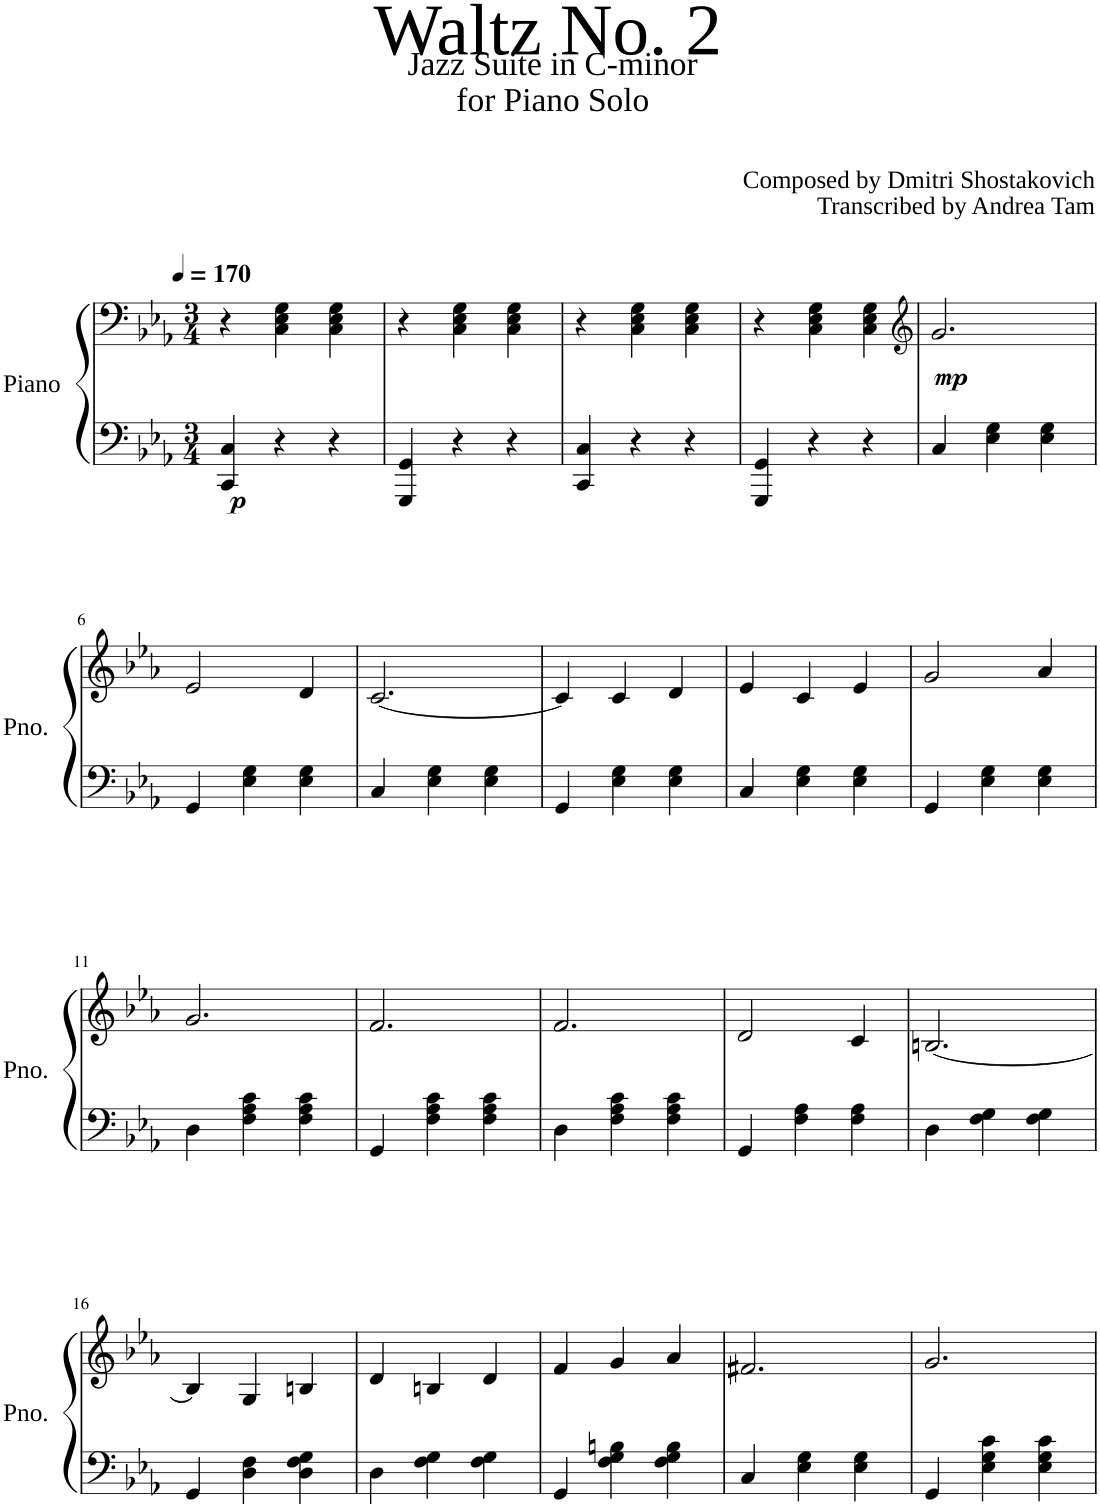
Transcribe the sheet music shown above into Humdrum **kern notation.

**kern	**kern	**dynam
*part1	*part1	*part1
*staff2	*staff1	*staff1/2
*I"Piano	*	*
*I'Pno.	*	*
*clefF4	*clefF4	*
*k[b-e-a-]	*k[b-e-a-]	*
*M3/4	*M3/4	*
*MM170	*MM170	*
=1	=1	=1
!	!	!LO:DY:b=2
4CC/ 4C/	4r	p
4r	4C\ 4E-\ 4G\	.
4r	4C\ 4E-\ 4G\	.
=2	=2	=2
4GGG/ 4GG/	4r	.
4r	4C\ 4E-\ 4G\	.
4r	4C\ 4E-\ 4G\	.
=3	=3	=3
4CC/ 4C/	4r	.
4r	4C\ 4E-\ 4G\	.
4r	4C\ 4E-\ 4G\	.
=4	=4	=4
4GGG/ 4GG/	4r	.
4r	4C\ 4E-\ 4G\	.
4r	4C\ 4E-\ 4G\	.
=5	=5	=5
*	*clefG2	*
!	!	!LO:DY:b
4C/	2.g/	mp
4E-\ 4G\	.	.
4E-\ 4G\	.	.
!!LO:LB:g=z
=6	=6	=6
4GG/	2e-/	.
4E-\ 4G\	.	.
4E-\ 4G\	4d/	.
=7	=7	=7
4C/	[2.c/	.
4E-\ 4G\	.	.
4E-\ 4G\	.	.
=8	=8	=8
4GG/	4c/]	.
4E-\ 4G\	4c/	.
4E-\ 4G\	4d/	.
=9	=9	=9
4C/	4e-/	.
4E-\ 4G\	4c/	.
4E-\ 4G\	4e-/	.
=10	=10	=10
4GG/	2g/	.
4E-\ 4G\	.	.
4E-\ 4G\	4a-/	.
!!LO:LB:g=z
=11	=11	=11
4D\	2.g/	.
4F\ 4A-\ 4c\	.	.
4F\ 4A-\ 4c\	.	.
=12	=12	=12
4GG/	2.f/	.
4F\ 4A-\ 4c\	.	.
4F\ 4A-\ 4c\	.	.
=13	=13	=13
4D\	2.f/	.
4F\ 4A-\ 4c\	.	.
4F\ 4A-\ 4c\	.	.
=14	=14	=14
4GG/	2d/	.
4F\ 4A-\	.	.
4F\ 4A-\	4c/	.
=15	=15	=15
4D\	[2.Bn/	.
4F\ 4G\	.	.
4F\ 4G\	.	.
!!LO:LB:g=z
=16	=16	=16
4GG/	4B/]	.
4D\ 4F\	4G/	.
4D\ 4F\ 4G\	4Bn/	.
=17	=17	=17
4D\	4d/	.
4F\ 4G\	4Bn/	.
4F\ 4G\	4d/	.
=18	=18	=18
4GG/	4f/	.
4F\ 4G\ 4Bn\	4g/	.
4F\ 4G\ 4B\	4a-/	.
=19	=19	=19
4C/	2.f#X/	.
4E-\ 4G\	.	.
4E-\ 4G\	.	.
=20	=20	=20
4GG/	2.g/	.
4E-\ 4G\ 4c\	.	.
4E-\ 4G\ 4c\	.	.
=	=	=
*-	*-	*-
